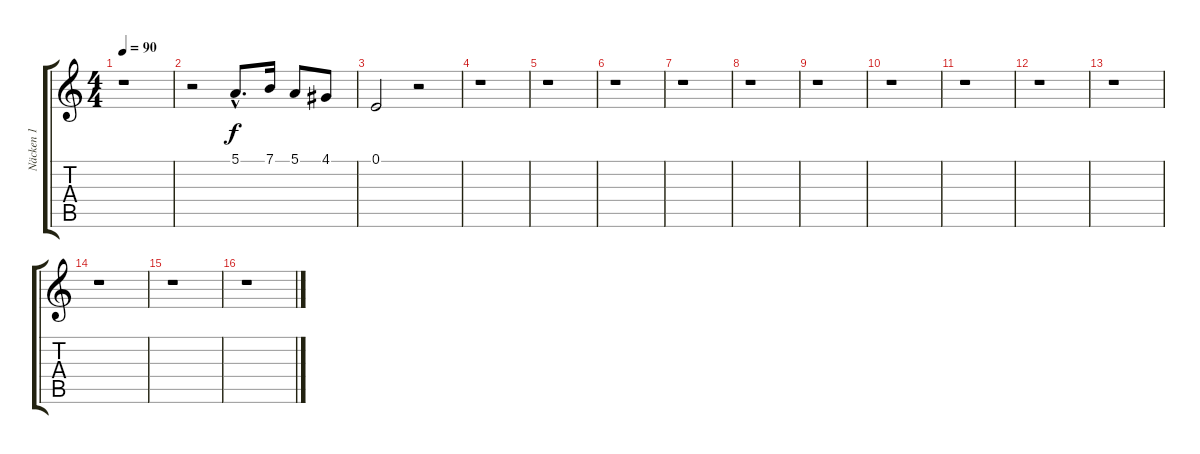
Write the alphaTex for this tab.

\track ("Näcken 1" "Näcken 1") {instrument choiraahs}
\staff {score tabs}
\tuning (E4 B3 G3 D3 A2 E2) {hide}
\ts (4 4)
\tempo 90
\clef g2
\ks c
r.1{dy f} |
r.2 5.1{hac}.8{d} 7.1.16 5.1.8 4.1.8 |
0.1.2 r.2 |
r.1 |
r.1 |
r.1 |
r.1 |
r.1 |
r.1 |
r.1 |
r.1 |
r.1 |
r.1 |
r.1 |
r.1 |
r.1
